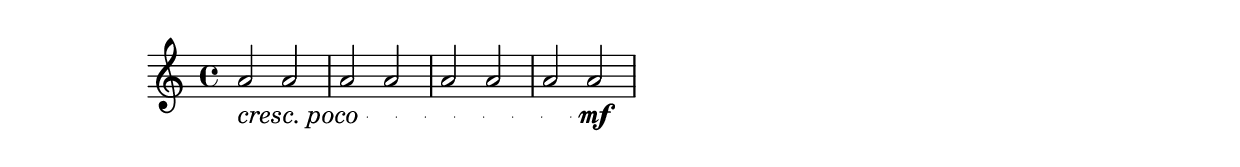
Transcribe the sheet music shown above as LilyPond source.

\version "2.11.61"
\header {
  lsrtags = "rhythms,tweaks-and-overrides"
  texidoc = "
The text used for crescendos and decrescendos can be changed by
modifying the context properties @code{crescendoText} and
@code{decrescendoText}.  The style of the spanner line can be
changed by modifying the @code{'style} property of
@code{DynamicTextSpanner}.  The default value is @code{'hairpin},
and other possible values include @code{'line}, @code{'dashed-line}
and @code{'dotted-line}:
"
  doctitle = "Changing text and spanner styles for text dynamics"
}

\relative c'' {
  \set crescendoText = \markup { \italic { cresc. poco } }
  \set crescendoSpanner = #'text
  \override DynamicTextSpanner #'style = #'dotted-line
  a2\< a
  a2 a
  a2 a
  a2 a\mf
}
